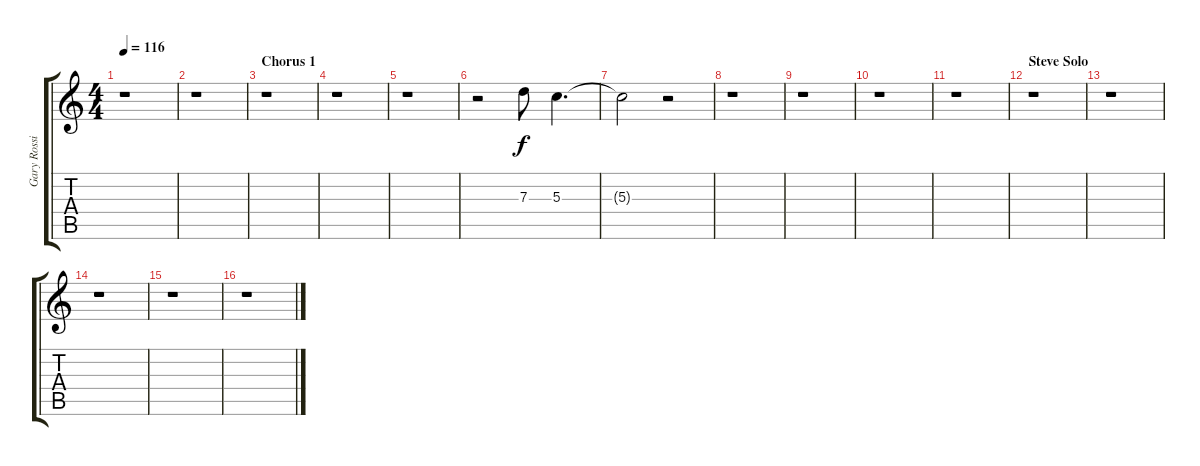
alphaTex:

\track ("Gary Rossington" "Gary Rossi") {instrument overdrivenguitar}
\staff {score tabs}
\tuning (E4 B3 G3 D3 A2 E2) {hide}
\ts (4 4)
\tempo 116
\clef g2
\ks c
r.1{dy f} |
r.1 |
\section ("" "Chorus 1")
r.1 |
r.1 |
r.1 |
r.2 7.3.8 5.3.4{d} |
5.3{t}.2 r.2 |
r.1 |
r.1 |
r.1 |
r.1 |
\section ("" "Steve Solo")
r.1 |
r.1 |
r.1 |
r.1 |
r.1
